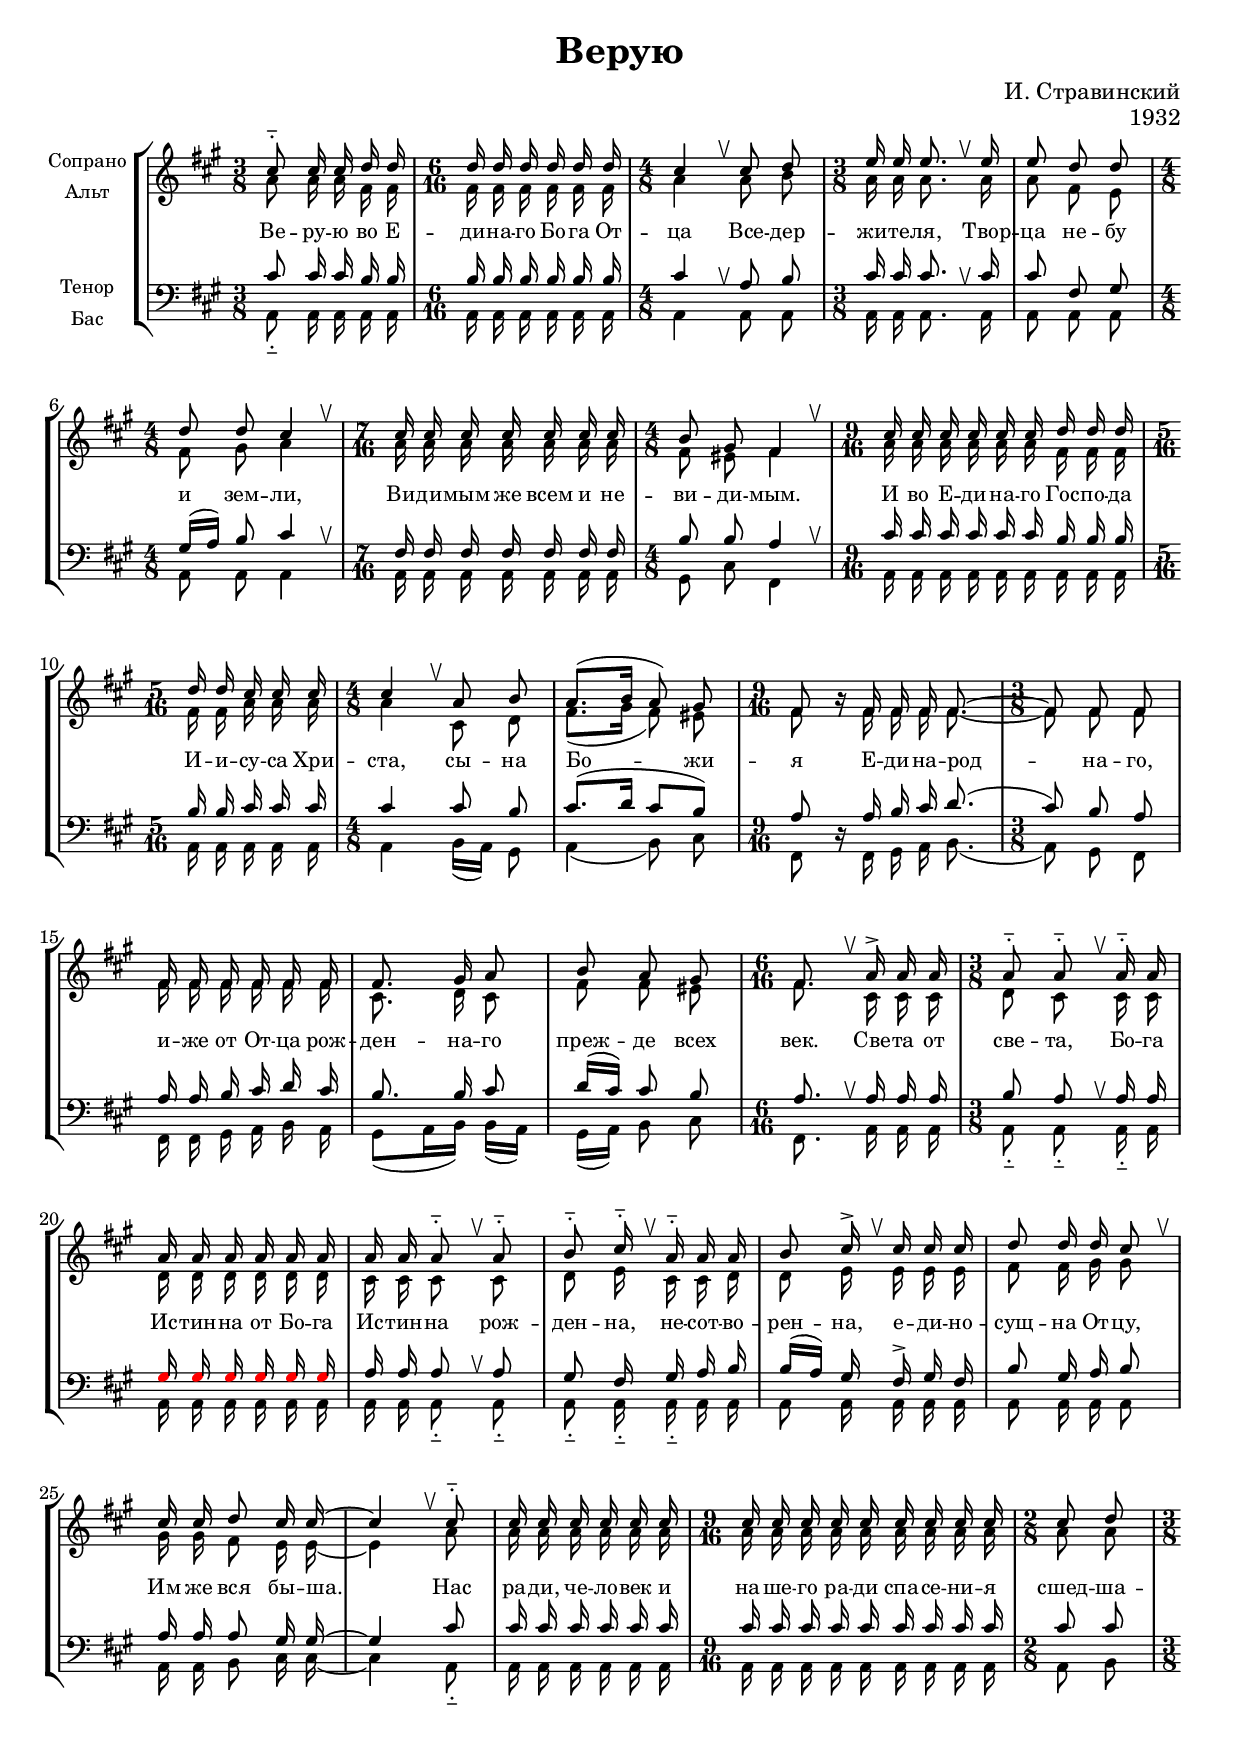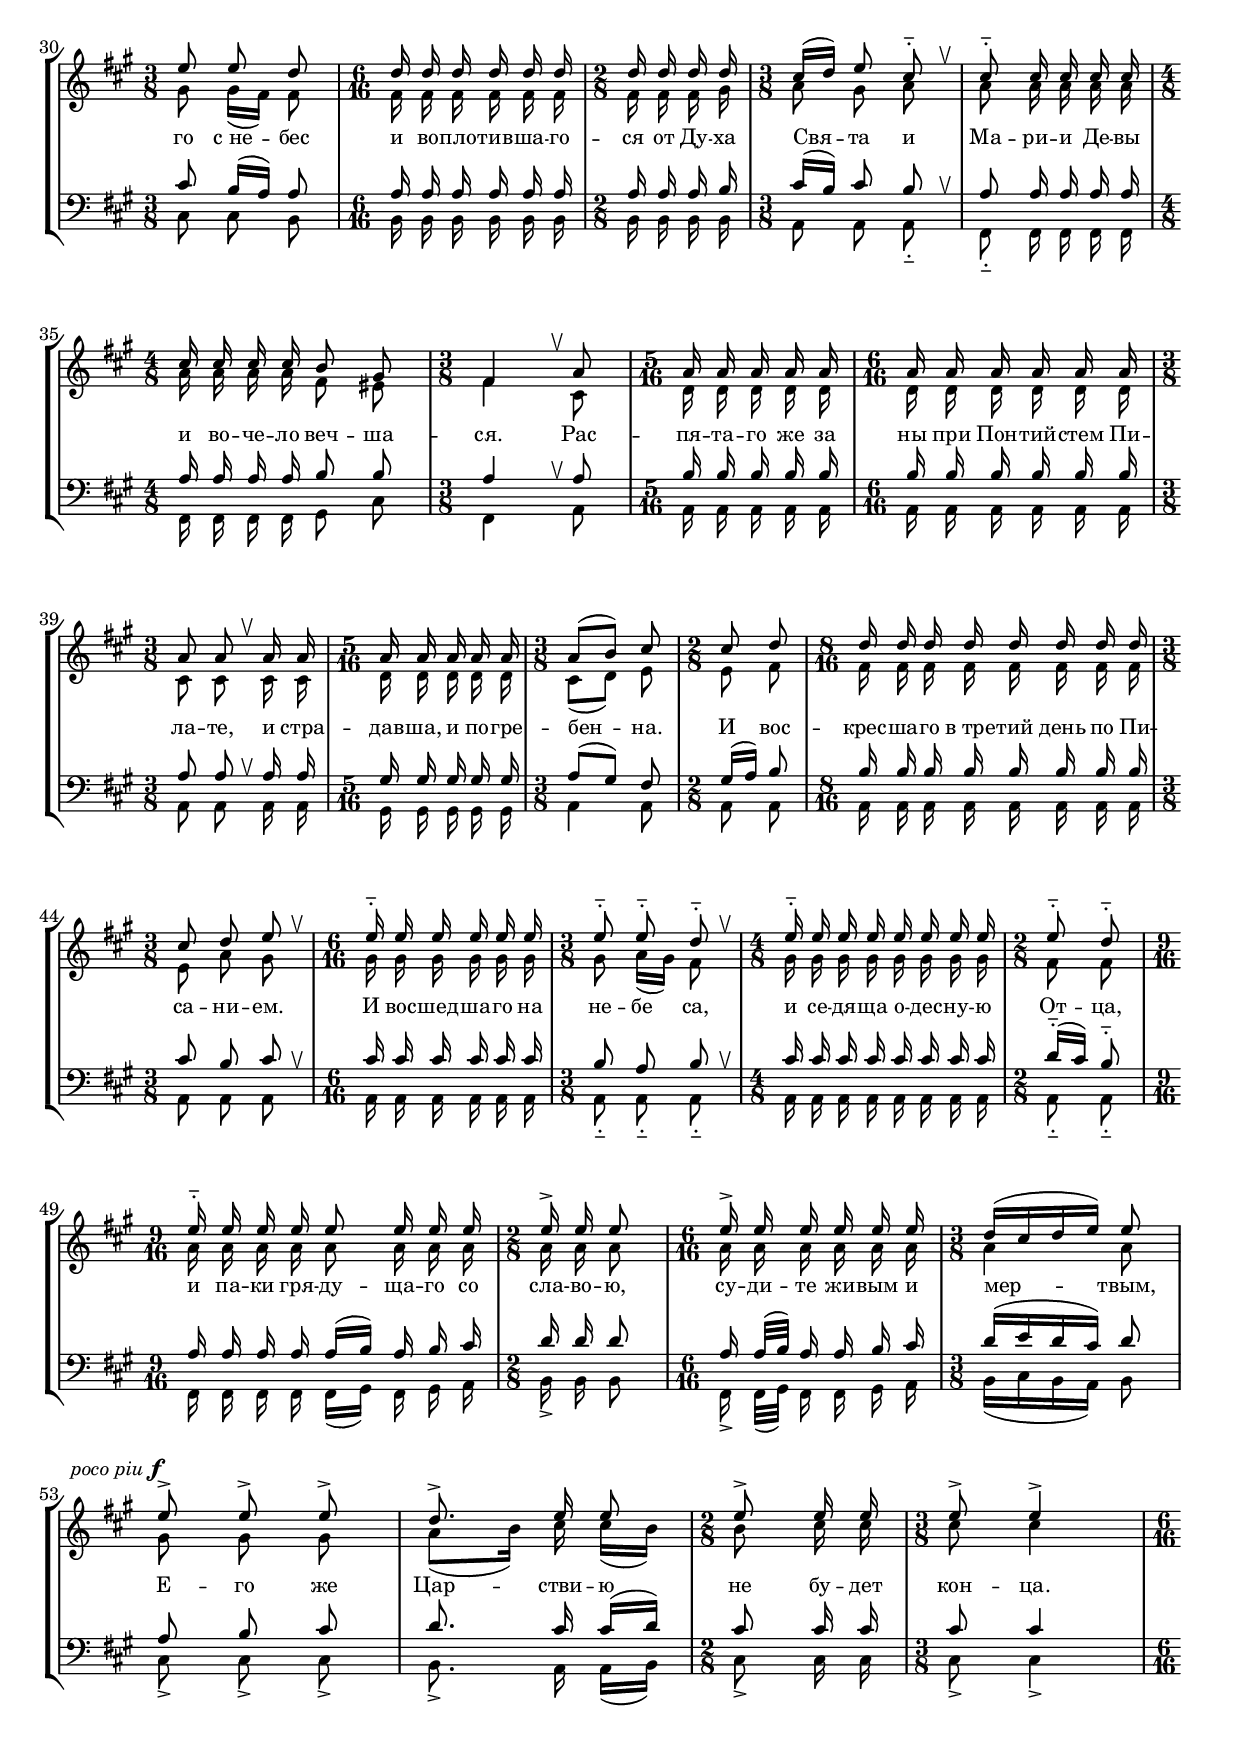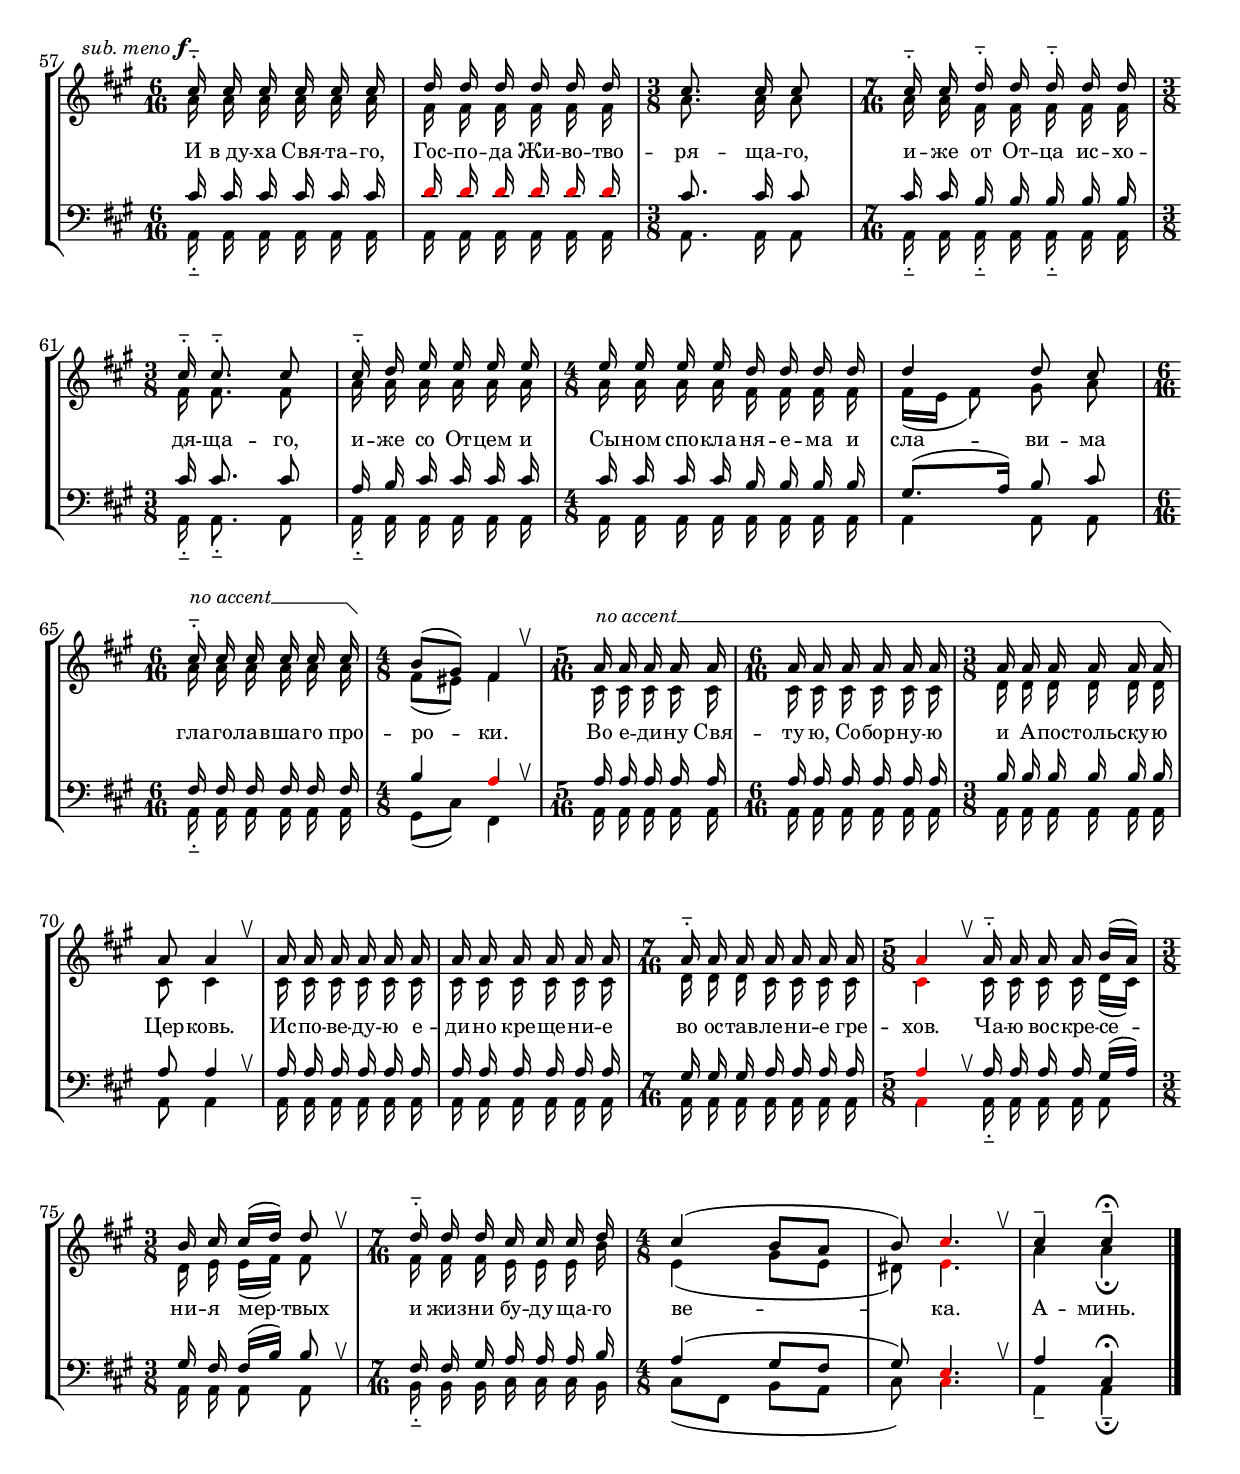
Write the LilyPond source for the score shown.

\version "2.21.0"

\pointAndClickOff

breakFourStaves = ""
noBreakTwoStaves = \noBreak


\paper {
  %annotate-spacing = ##t
  oddHeaderMarkup = \markup ""
  evenHeaderMarkup = \markup ""
  oddFooterMarkup = ""
  evenFooterMarkup = ""

  paper-width = 20.99\cm
  paper-height = 29.7\cm
  %  top-margin = 1.49\cm
  %  bottom-margin = 1.0\cm
  %  left-margin = 1.49\cm
  %  right-margin = 1.49\cm
  between-system-space = 2.0\cm
  page-top-space = 0.96\cm
}

\header {
  title = "Верую"
  opus = "1932"
  composer = "И. Стравинский"
}

piuFMarkup = \markup { \halign #1.4 \italic "poco piu" \dynamic "f" }
menoFMarkup = \markup { \halign #1.4 \italic "sub. meno" \dynamic "f" }
noAccentMarkup = \markup {\italic "no accent"}
red = \override NoteHead.color = #red
black = \override NoteHead.color = #black



SopranoMusic = \relative c'' {
  \override TextSpanner.bound-details.left.text = "no accent" 
  \override TextSpanner.bound-details.right.text =
    \markup { \draw-line #'(1 . -1) }
  \override TextSpanner.style = #'line    
  \autoBeamOff
  \clef "treble" \key fis \minor 
  \time 3/8
  cis8-_ cis16 cis d d |
  \time 6/16
  d16 d d d d d |
  \time 4/8
  cis4 \breathe cis8 d |
  \time 3/8 
  e16 e e8. \breathe e16 |
  e8 d d |
  \time 4/8
  d d cis4 \breathe |
  \time 7/16
  cis16 cis cis cis cis cis cis
  \time 4/8
  b8 gis fis4 \breathe
  \time 9/16
  cis'16 cis cis cis cis cis d d d |
  \time 5/16
  d d cis cis cis | 
  \time 4/8
  cis4 \breathe a8 b |
  a8.[( b16] a8) gis |
  \time 9/16
  fis r16 fis16 fis fis fis8.~ |
  \time 3/8
  fis8 fis fis |
  fis16 fis fis fis fis fis | 
  fis8. gis16 a8 |
  b a gis |
  \time 6/16 
  fis8. \breathe a16-> a a | 
  \time 3/8
  a8-_ a-_ \breathe a16-_ a |
  a a a a a a |
  a a a8-_ \breathe a-_ |
  b8-_ cis16-_ \breathe a-_ a a |
  b8 cis16-> \breathe cis cis cis |
  d8 d16 d cis8 \breathe |
  cis16 cis d8 cis16 cis~ |
  cis4 \breathe cis8-_ |
  cis16 cis cis cis cis cis |
  \time 9/16
  cis cis cis cis cis cis cis cis cis
  \time 2/8
  cis8 d | 
  \time 3/8
  e e d |
  \time 6/16
  d16 d d d d d |
  \time 2/8
  d d d d |
  \time 3/8
  cis16[( d]) e8 cis-_ \breathe|
  
  cis8-_ cis16 cis cis cis |
  \time 4/8
  cis cis cis cis b8 gis |
  \time 3/8
  fis4 \breathe a8 
  \time 5/16
  a16 a a a a |
  \time 6/16
  a a a a a a |
  \time 3/8 
  a8 a \breathe a16 a |
  \time 5/16 
  a a a a a |
  
  \time 3/8
  a8[( b]) cis
  \time 2/8
  cis d 
  \time 8/16
  d16 d d d d d d d 
  \time 3/8
  cis8 d e \breathe
  \time 6/16 
  e16-_ e e e e e |
  \time 3/8
  e8-_ e-_ d-_ \breathe |
  \time 4/8
  e16-_ e e e e e e e |
  \time 2/8
  e8-_ d-_ |
  \time 9/16
  e16-_ e e e e8 e16 e e |
  \time 2/8 
  e16-> e e8 |
  \time 6/16 
  e16-> e e e e e |
  \time 3/8
  d[(cis d e ]) e8 | \break
  
  e8-\piuFMarkup->  e-> e-> |
  d8.-> e16 e8 |
  \time 2/8
  e8-> e16 e |
  \time 3/8 
  e8-> e4-> |
  \break
  \time 6/16
  cis16-\menoFMarkup-_ cis cis cis cis cis |
  d d d d d d |
  \time 3/8 
  cis8. cis16 cis8 |
  \time 7/16
  cis16-_ cis d-_ d d-_ d d |
  \time 3/8
  cis16-_ cis8.-_ cis8 |
  cis16-_ d e e e e |
  \time 4/8 e e e e d d d d|
  d4 d8 cis |
  \time 6/16
  cis16\startTextSpan-_ cis cis cis cis cis \stopTextSpan |
  \time 4/8 
  b8[( gis]) fis4 \breathe |
  \time 5/16
  a16\startTextSpan a a a a  |
  \time 6/16
  a a a a a a  |
  \time 3/8
  a a a a a a \stopTextSpan  |
  a8 a4 \breathe |
  a16 a a a a a  |
  a a a a a a |
  \time 7/16
  a-_ a a a a a a  |
  \override TimeSignature.color = #red \time 5/8 \override TimeSignature.color = #black 
  \red a4 \black \breathe a16-_ a a a b[( a]) |
  \time 3/8 
  b16 cis cis[( d ]) d8 \breathe |
  \time 7/16 
  d16-_ d d cis cis cis d |
  \time 4/8
  cis4( b8[ a] |
  b)  \red cis4. \black \breathe |
  cis4-- cis-- \fermata \bar "|."
  
  
  
}

AltoMusic = \relative c'' {
  \autoBeamOff
  \key fis \minor 
  \time 3/8
  a8 a16 a16 fis fis  |
  \time 6/16
  fis fis fis fis fis fis |
  \time 4/8
  a4 a8 b |
  \time 3/8 
  a16 a a8. a16 |
  a8 fis e  |
  \time 4/8
  fis gis a4 |
  \time 7/16
  a16 a a a a a a |
  \time 4/8
  fis8 eis fis4
  \time 9/16
  a16 a a a a a fis fis fis |
  \time 5/16
  fis fis a a a  | 
  \time 4/8
  a4 cis,8 d  |
  fis8.[( gis16] fis8) eis 
  \time 9/16
  fis r16 fis16 fis fis fis8.~ |
  \time 3/8
  fis8 fis fis |
  fis16 fis fis fis fis fis | 
  cis8. d16 cis8 |
  fis fis eis |
  \time 6/16 
  fis8. cis16 cis cis  |
  \time 3/8
  d8 cis cis16 cis  |
  d d d d d d  |
  cis16 cis cis8 cis |
  d8 e16 cis cis d |
  d8 e16 e e e |
  fis8 fis16 gis gis8 |
  
  gis16 gis fis8 e16 e~ |
  e4 a8 |
  a16 a a a a a |
  \time 9/16
  a a a a a a a a a
  \time 2/8
  a8 a | 
  \time 3/8
  gis gis16[( fis]) fis8 |
  \time 6/16
  fis16 fis fis fis fis fis |
  \time 2/8
  fis fis fis gis |
  \time 3/8
  a8 gis a |
  
  a8 a16 a a a |
  \time 4/8
  a a a a fis8 eis |
  \time 3/8
  fis4 cis8 |
  \time 5/16
  d16 d d d d  |
  \time 6/16
  d d d d d d  |
  \time 3/8 
  cis8 cis cis16 cis |
  \time 5/16 
  d d d d d  |

  \time 3/8
  cis8[( d]) e
  \time 2/8
  e fis 
  \time 8/16
  fis16 fis fis fis fis fis fis fis
  \time 3/8
  e8 a gis
  \time 6/16 
  gis16 gis gis gis gis gis |
  \time 3/8
  gis8 a16[( gis]) fis8 |
  \time 4/8
  gis16 gis gis gis gis gis gis gis |
  \time 2/8
  fis8 fis |
  \time 9/16
  a16 a a a a8 a16 a a |
  \time 2/8 
  a16 a a8 |
  \time 6/16 
  a16 a a a a a |
  \time 3/8
  a4 a8 |
  gis8 gis gis |
  a8[( b16]) cis cis[( b])
  \time 2/8
  b8 cis16 cis  |
  \time 3/8 
  cis8 cis4 |

  \time 6/16
  a16 a a a a a  |
  fis fis fis fis fis fis |
  \time 3/8 
  a8. a16 a8 |
  \time 7/16
  a16 a fis fis fis fis fis |
  \time 3/8
  fis16 fis8. fis8 |
  a16 a a a a a  |
  \time 4/8 
  a a a a fis fis fis fis|
  fis[( e] fis8) gis a |
  \time 6/16
  a16 a a a a a  |
  \time 4/8 
  fis8[( eis]) fis4 |
  \time 5/16
  cis16 cis cis cis cis  |
  \time 6/16
  cis cis cis cis cis cis  |
  \time 3/8
  d d d d d d   |
  cis8 cis4 |
  cis16 cis cis cis cis cis  |
  cis cis cis cis cis cis |
  \time 7/16
  d d d cis cis cis cis  |
  \override TimeSignature.color = #red \time 5/8 \override TimeSignature.color = #black   \red cis4 \black cis16 cis cis cis d[( cis]) |
  \time 3/8 
  d16 e e[( fis ]) fis8 |
  \time 7/16 
  fis16 fis fis e e e b' |
  \time 4/8
  e,4( gis8[ e] |
  dis) \red e4.\black |
  a4 a \fermata \bar "|."


}


TenorMusic =  \relative c' {
  \autoBeamOff
  \key fis \minor 
  \time 3/8
  cis8 cis16 cis  b b   |
  \time 6/16
  b b b b b b |
  \time 4/8
  cis4 \breathe a8 b |
  \time 3/8 
  cis16 cis cis8. \breathe cis16 |
  cis8 fis, gis   |
  \time 4/8
  gis16[( a)] b8 cis4 \breathe |
  \time 7/16
  fis,16 fis fis fis fis fis fis |
  \time 4/8
  b8 b a4 \breathe |
  \time 9/16
  cis16 cis cis cis cis cis b b b |
  \time 5/16
  b b  cis cis cis | 
  \time 4/8
  cis4 cis8 b |
  cis8.[( d16] cis8[ b]) 
  \time 9/16
  a r16 a16 b cis d8.(
  \time 3/8
  cis8) b a  |
  a16 a b cis d cis 
  b8. b16 cis8 |
  d16[( cis]) cis8 b |
  \time 6/16 
  a8.\breathe a16 a a |
  \time 3/8
  b8 a \breathe a16 a  |
  \red
  gis gis gis gis gis gis   |
  \black
  a a a8 \breathe a |
  gis8 fis16 gis a b |
  b[( a]) gis fis-> gis fis |
  b8 gis16 a b8

  a16 a a8 gis16 gis~ |
  gis4 cis8 |
  cis16 cis cis cis cis cis |
  \time 9/16
  cis cis cis cis cis cis cis cis cis
  \time 2/8
  cis8 cis | 
  \time 3/8
  cis b16[( a]) a8 |
  \time 6/16
  a16 a a a a a |
  \time 2/8
  a a a b |
  \time 3/8
  cis16[( b]) cis8 b \breathe |
  a8 a16 a a a |
  \time 4/8
  a a a a b8 b |
  \time 3/8
  a4 \breathe a8 |
  \time 5/16
  b16 b b b b  |
  \time 6/16
  b b b b b b  |
  \time 3/8 
  a8 a \breathe a16 a |
  \time 5/16 
  gis gis gis gis gis  |

  \time 3/8
  a8[( gis]) fis
  \time 2/8
  gis16[( a ]) b8 
  \time 8/16
  b16 b b b b b b b |
  \time 3/8
  cis8 b cis \breathe
  \time 6/16 
  cis16 cis cis cis cis cis |
  \time 3/8
  b8 a b \breathe |
  \time 4/8
  cis16 cis cis cis cis cis cis cis |
  \time 2/8
  d16[(-_ cis]) b8-_ |
  \time 9/16
  a16 a a a a[(  b]) a b cis |
  \time 2/8 
  d16 d d8 |
  \time 6/16 
  a16 a32[( b]) a16 a b cis |
  \time 3/8
  d[(e d cis ]) d8 |
  a8 b cis |
  d8. cis16 cis[( d]) |
  \time 2/8
  cis8 cis16 cis |
  \time 3/8 
  cis8 cis4 |

  \time 6/16
  cis16 cis cis cis cis cis |
  \red
  d d d d d d |
  \black
  \time 3/8 
  cis8. cis16 cis8 |
  \time 7/16
  cis16 cis b b b b b |
  \time 3/8
  cis16 cis8. cis8 |
  a16 b cis cis cis cis |
  \time 4/8 
  cis cis cis cis b b b b |
  gis8.[( a16]) b8 cis  |
  \time 6/16
  fis,16 fis fis fis fis fis |
  \time 4/8 
  b4 \red a4 \black \breathe |
  \time 5/16
  a16 a a a a  |
  \time 6/16
  a a a a a a  |
  \time 3/8
  b b b b b b  |
  a8 a4 \breathe |
  a16 a a a a a  |
  a a a a a a |
  \time 7/16
  gis gis gis a a a a   |
  \time 5/8 
  \red a4 \black \breathe a16 a a a gis[( a]) |
  \time 3/8 
  gis16 fis fis[( b ]) b8 \breathe |
  \time 7/16 
  fis16 fis gis a a a b |
  \time 4/8
  a4( gis8[ fis] |
  gis) \red e4.\black \breathe |
  a4 cis, \fermata \bar "|."
  
  

}

BassMusic = \relative c {
  \autoBeamOff
  \key fis \minor 
  \time 3/8
  a8-_ a16 a a a   |
  \time 6/16
  a a a a a a  |
  \time 4/8
  a4 a8 a |
  \time 3/8 
  a16 a a8. a16 |
  a8 a a   |
  \time 4/8
  a8 a a4 |
  \time 7/16
  a16 a a a a a a |
  \time 4/8
  gis8 cis fis,4
  
  \time 9/16
  a16 a a a a a a a a |
  \time 5/16
  a a a a a  | 
  \time 4/8
  a4 b16[( a]) gis8 |
  a4( b8) cis
  \time 9/16
  fis, r16 fis16 gis a b8.( |
  \time 3/8
  a8) gis  fis |
  fis16 fis gis a b a 
  gis8[( a16 b]) b[( a]) |
  gis([ a)] b8 cis |
  \time 6/16
  fis,8. a16 a a |
  \time 3/8
  a8-_ a-_ a16-_ a |
  a a a a a a 
  a a a8-_ a-_ |
  a-_ a16-_ a-_ a a |
  a8 a16 a a a |
  a8 a16 a a8
  
  a16 a b8 cis16 cis~ |
  cis4 a8-_ |
  a16 a a a a a |
  \time 9/16
  a a a a a a a a a
  \time 2/8
  a8 b | 
  \time 3/8
  cis cis b |
  \time 6/16
  b16 b b b b b  |
  \time 2/8
  b b b b |
  \time 3/8
  a8 a a-_ |
  
  fis8-_ fis16 fis fis fis |
  \time 4/8
  fis fis fis fis gis8 cis |
  \time 3/8
  fis,4 a8 |
  \time 5/16
  a16 a a a a  |
  \time 6/16
  a a a a a a   |
  \time 3/8 
  a8 a a16 a |
  \time 5/16 
  gis gis gis gis gis  |
  
  \time 3/8
  a4 a8
  \time 2/8
  a8 a
  \time 8/16
  a16 a a a a a a a
  \time 3/8
  a8 a a
  \time 6/16 
  a16 a a a a a 
  \time 3/8
  a8-_ a-_ a-_ |
  \time 4/8
  a16 a a a a a a a |
  \time 2/8
  a8-_ a-_ |
  \time 9/16
  fis16 fis fis fis fis[(  gis]) fis gis a |
  \time 2/8 
  b16-> b b8 |
  \time 6/16 
  fis16-> fis32[( gis]) fis16 fis gis a  |
  \time 3/8
  b[(cis b a ]) b8 |
  cis8-> cis-> cis-> |
  b8.-> a16 a[( b]) |
  \time 2/8
  cis8-> cis16 cis |
  \time 3/8 
  cis8-> cis4-> |
  
  \time 6/16
  a16-_ a a a a a  |
  a a a a a a  |
  \time 3/8 
  a8. a16 a8 |
  \time 7/16
  a16-_ a a-_ a a-_ a a |
  \time 3/8
  a16-_ a8.-_ a8 |
  a16-_ a a a a a  |
  \time 4/8 
  a a a a a a a a |
  a4 a8 a |
  \time 6/16
  a16-_ a a a a a|
  \time 4/8 
  gis8[( cis]) fis,4 |
  \time 5/16
  a16 a a a a  |
  \time 6/16
  a a a a a a  |
  \time 3/8
  a a a a a a  |
  a8 a4 |
  a16 a a a a a  |
  a a a a a a |
  \time 7/16
  a a a a a a a  |
  \time 5/8 
  \red  a4 \black a16-_ a a a a8 |
  \time 3/8 
  a16 a a8 a |
  \time 7/16 
  b16-_ b b cis cis cis b |
  \time 4/8
  cis8[( fis,] b8[ a] |
  cis) \red cis4.\black |
  a4-- a-- \fermata \bar "|."
  
  
}

Credo = \lyricmode {
  Ве -- ру -- ю во Е -- ди -- на -- го Бо -- га От -- ца Все -- дер -- жи -- те -- ля,
  Твор -- ца не -- бу и зем -- ли,
  Ви -- ди -- мым же всем и не -- ви -- ди -- мым.
  И во Е -- ди -- на -- го Гос -- по -- да И -- и -- су -- са Хри -- ста, сы -- на Бо -- жи -- я
  Е -- ди -- на -- род -- на -- го, и -- же от От -- ца рож -- ден -- на -- го преж -- де всех век.
  Све -- та от све -- та, Бо -- га Ис -- тин -- на от Бо -- га Ис -- тин -- на
  рож -- ден -- на, не -- сот -- во -- рен -- на, е -- ди -- но -- сущ -- на От -- цу, Им же вся бы -- ша.
  Нас ра -- ди, че -- ло -- век и на -- ше -- го ра -- ди спа -- се -- ни -- я сшед -- ша -- го "с не" -- бес
  и во -- пло -- тив -- ша -- го -- ся от Ду -- ха Свя -- та и Ма -- ри -- и Де -- вы и во -- че -- ло веч -- ша -- ся.
  Рас -- пя -- та -- го же за ны при Пон -- тий -- стем Пи -- ла -- те,  и стра -- дав -- ша,  и по -- гре -- бен -- на.
  И вос -- крес -- ша -- го "в тре" -- тий день по Пи -- са -- ни -- ем.
  И вос -- шед -- ша -- го на не -- бе са, и се -- дя -- ща о -- дес -- ну -- ю От -- ца, 
  и па -- ки гря -- ду -- ща -- го со сла -- во -- ю, су -- ди -- те жи -- вым  и мер -- твым,
  Е -- го же Цар -- стви -- ю не бу -- дет кон -- ца.
  И "в ду" -- ха Свя -- та -- го, Гос -- по -- да Жи -- во -- тво -- ря -- ща -- го, 
  и -- же от От -- ца ис -- хо -- дя -- ща -- го, и -- же со  От -- цем и Сы -- ном спо -- кла -- ня -- е -- ма и
  сла -- ви -- ма гла -- го -- лав -- ша -- го про -- ро -- ки. Во е -- ди -- ну Свя -- ту -- ю, Со -- бор -- ну -- ю
  и А -- пос -- толь -- ску -- ю Цер -- ковь. 
  Ис -- по -- ве -- ду -- ю е -- ди -- но кре -- ще -- ни -- е во ос -- тав -- ле -- ни -- е гре -- хов.
  Ча -- ю вос -- кре -- се -- ни -- я мер -- твых и жиз -- ни бу -- ду -- ща -- го ве -- ка. А -- минь.
  
}



\score {
  \new StaffGroup \with {
    %\override Score.SpacingSpanner.base-shortest-duration = #(ly:make-moment 1/4)
    fontSize = #-1.5
    \override StaffSymbol.staff-space = #(magstep -1.5)
    \override Hairpin.to-barline = ##f
    \override BreathingSign.text = \markup { \musicglyph #"scripts.upbow" }
  }
  <<
    \new Staff
    <<
      \set Staff.instrumentName = \markup{\center-column{"Сопрано" "Альт"}}
      \context Staff
      <<
        \context Voice = SopranoVoice \with {
          \override Rest.staff-position = #0 
        }
        {\dynamicUp \voiceOne \SopranoMusic}
        \new Lyrics \with {
          \override VerticalAxisGroup.staff-affinity = #CENTER
        } \lyricsto "SopranoVoice" \Credo
        \context Voice = AltoVoice \with {
          \remove Dynamic_engraver
          \remove Rest_engraver
        } 
        {\voiceTwo \AltoMusic}
      >>
    >>
    \new Staff
    <<
      \set Staff.instrumentName = \markup{\center-column{"Тенор" "Бас"}}
      \context Staff
      <<
        \context Voice =  TenorVoice \with {
          \remove Dynamic_engraver
          \remove Rest_engraver
        } {\voiceOne \clef bass \TenorMusic}
        \context Voice = BassVoice  \with {
          \override Rest.staff-position = #0
        }
        {\dynamicDown \voiceTwo \clef bass \BassMusic}
      >>
    >>
   
  >> 
  \layout{
   
    \context { 
    }
  }
  \midi{}
}

